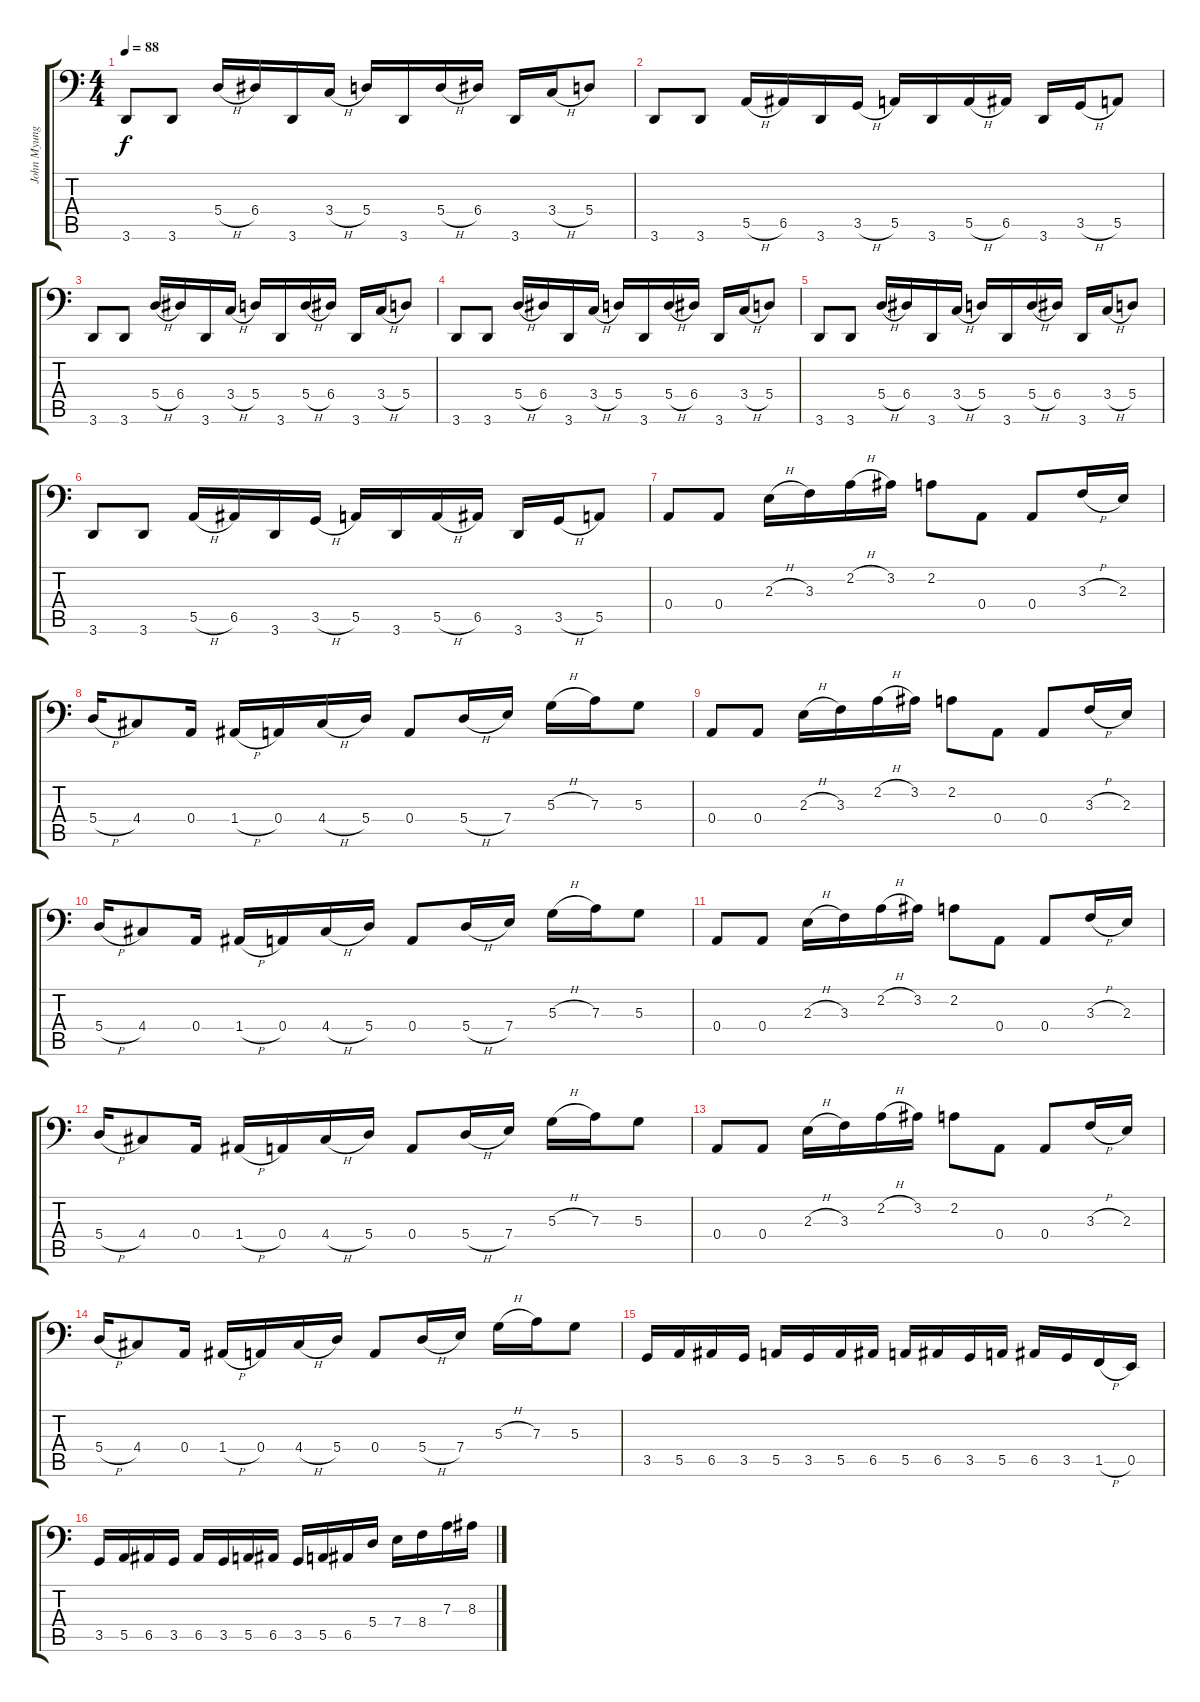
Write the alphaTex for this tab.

\track ("John Myung - 6 Strings Bass" "John Myung") {instrument electricbassfinger}
\staff {score tabs}
\tuning (C3 G2 D2 A1 E1 B0) {hide}
\ts (4 4)
\tempo 88
\clef f4
\ks c
3.6.8{dy f} 3.6.8 5.4{h}.16 6.4.16 3.6.16 3.4{h}.16 5.4.16 3.6.16 5.4{h}.16 6.4.16 3.6.16 3.4{h}.16 5.4.8 |
3.6.8 3.6.8 5.5{h}.16 6.5.16 3.6.16 3.5{h}.16 5.5.16 3.6.16 5.5{h}.16 6.5.16 3.6.16 3.5{h}.16 5.5.8 |
3.6.8 3.6.8 5.4{h}.16 6.4.16 3.6.16 3.4{h}.16 5.4.16 3.6.16 5.4{h}.16 6.4.16 3.6.16 3.4{h}.16 5.4.8 |
3.6.8 3.6.8 5.4{h}.16 6.4.16 3.6.16 3.4{h}.16 5.4.16 3.6.16 5.4{h}.16 6.4.16 3.6.16 3.4{h}.16 5.4.8 |
3.6.8 3.6.8 5.4{h}.16 6.4.16 3.6.16 3.4{h}.16 5.4.16 3.6.16 5.4{h}.16 6.4.16 3.6.16 3.4{h}.16 5.4.8 |
3.6.8 3.6.8 5.5{h}.16 6.5.16 3.6.16 3.5{h}.16 5.5.16 3.6.16 5.5{h}.16 6.5.16 3.6.16 3.5{h}.16 5.5.8 |
0.4.8 0.4.8 2.3{h}.16 3.3.16 2.2{h}.16 3.2.16 2.2.8 0.4.8 0.4.8 3.3{h}.16 2.3.16 |
5.4{h}.16 4.4.8 0.4.16 1.4{h}.16 0.4.16 4.4{h}.16 5.4.16 0.4.8 5.4{h}.16 7.4.16 5.3{h}.16 7.3.16 5.3.8 |
0.4.8 0.4.8 2.3{h}.16 3.3.16 2.2{h}.16 3.2.16 2.2.8 0.4.8 0.4.8 3.3{h}.16 2.3.16 |
5.4{h}.16 4.4.8 0.4.16 1.4{h}.16 0.4.16 4.4{h}.16 5.4.16 0.4.8 5.4{h}.16 7.4.16 5.3{h}.16 7.3.16 5.3.8 |
0.4.8 0.4.8 2.3{h}.16 3.3.16 2.2{h}.16 3.2.16 2.2.8 0.4.8 0.4.8 3.3{h}.16 2.3.16 |
5.4{h}.16 4.4.8 0.4.16 1.4{h}.16 0.4.16 4.4{h}.16 5.4.16 0.4.8 5.4{h}.16 7.4.16 5.3{h}.16 7.3.16 5.3.8 |
0.4.8 0.4.8 2.3{h}.16 3.3.16 2.2{h}.16 3.2.16 2.2.8 0.4.8 0.4.8 3.3{h}.16 2.3.16 |
5.4{h}.16 4.4.8 0.4.16 1.4{h}.16 0.4.16 4.4{h}.16 5.4.16 0.4.8 5.4{h}.16 7.4.16 5.3{h}.16 7.3.16 5.3.8 |
3.5.16 5.5.16 6.5.16 3.5.16 5.5.16 3.5.16 5.5.16 6.5.16 5.5.16 6.5.16 3.5.16 5.5.16 6.5.16 3.5.16 1.5{h}.16 0.5.16 |
3.5.16 5.5.16 6.5.16 3.5.16 6.5.16 3.5.16 5.5.16 6.5.16 3.5.16 5.5.16 6.5.16 5.4.16 7.4.16 8.4.16 7.3.16 8.3.16
